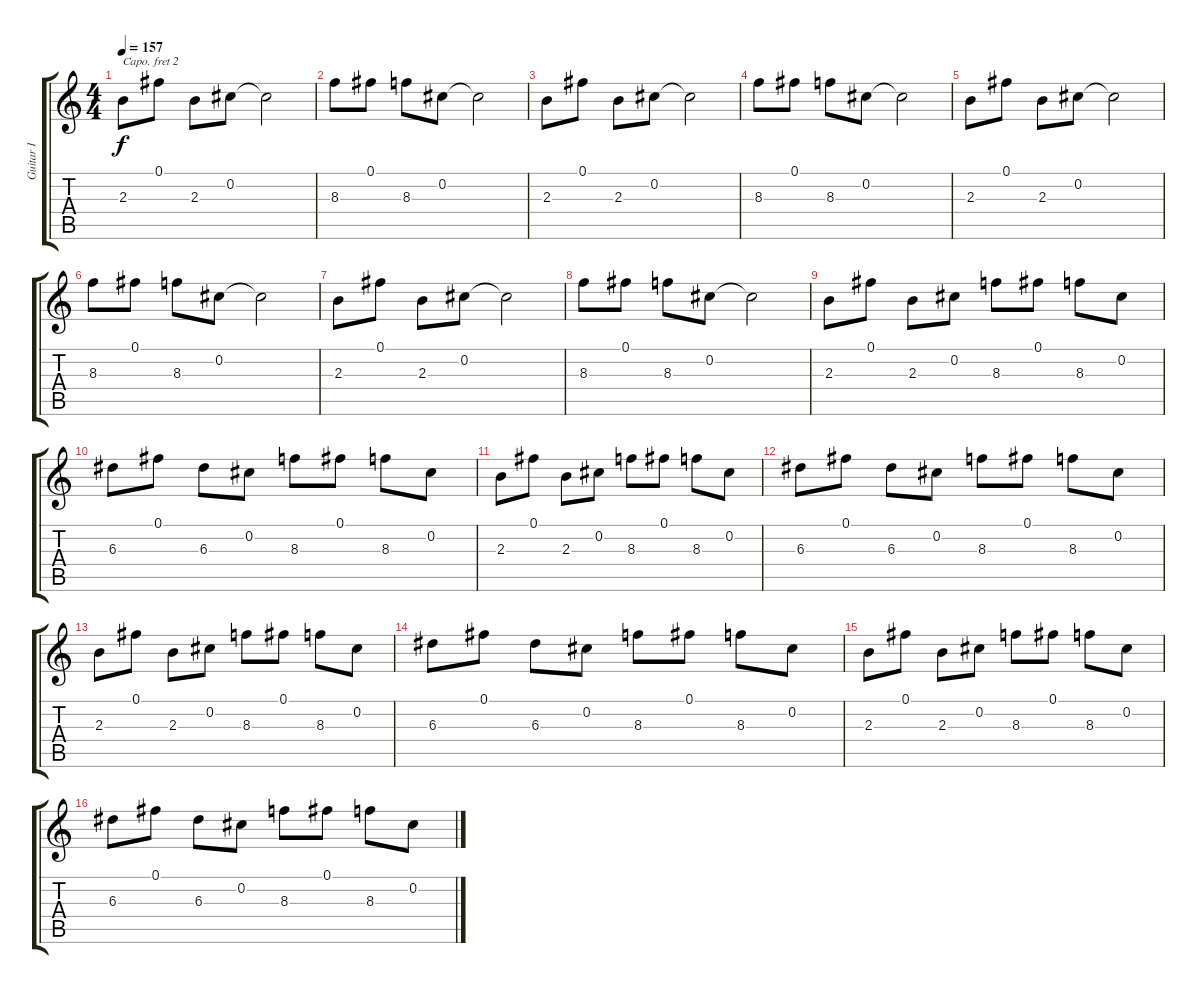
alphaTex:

\track ("Guitar I" "Guitar I") {instrument electricguitarjazz}
\staff {score tabs}
\capo 2
\tuning (E4 B3 G3 D3 A2 E2) {hide}
\ts (4 4)
\tempo 157
\clef g2
\ks c
2.3.8{dy f} 0.1.8 2.3.8 0.2.8 0.2{t}.2 |
8.3.8 0.1.8 8.3.8 0.2.8 0.2{t}.2 |
2.3.8 0.1.8 2.3.8 0.2.8 0.2{t}.2 |
8.3.8 0.1.8 8.3.8 0.2.8 0.2{t}.2 |
2.3.8 0.1.8 2.3.8 0.2.8 0.2{t}.2 |
8.3.8 0.1.8 8.3.8 0.2.8 0.2{t}.2 |
2.3.8 0.1.8 2.3.8 0.2.8 0.2{t}.2 |
8.3.8 0.1.8 8.3.8 0.2.8 0.2{t}.2 |
2.3.8 0.1.8 2.3.8 0.2.8 8.3.8 0.1.8 8.3.8 0.2.8 |
6.3.8 0.1.8 6.3.8 0.2.8 8.3.8 0.1.8 8.3.8 0.2.8 |
2.3.8 0.1.8 2.3.8 0.2.8 8.3.8 0.1.8 8.3.8 0.2.8 |
6.3.8 0.1.8 6.3.8 0.2.8 8.3.8 0.1.8 8.3.8 0.2.8 |
2.3.8 0.1.8 2.3.8 0.2.8 8.3.8 0.1.8 8.3.8 0.2.8 |
6.3.8 0.1.8 6.3.8 0.2.8 8.3.8 0.1.8 8.3.8 0.2.8 |
2.3.8 0.1.8 2.3.8 0.2.8 8.3.8 0.1.8 8.3.8 0.2.8 |
6.3.8 0.1.8 6.3.8 0.2.8 8.3.8 0.1.8 8.3.8 0.2.8
